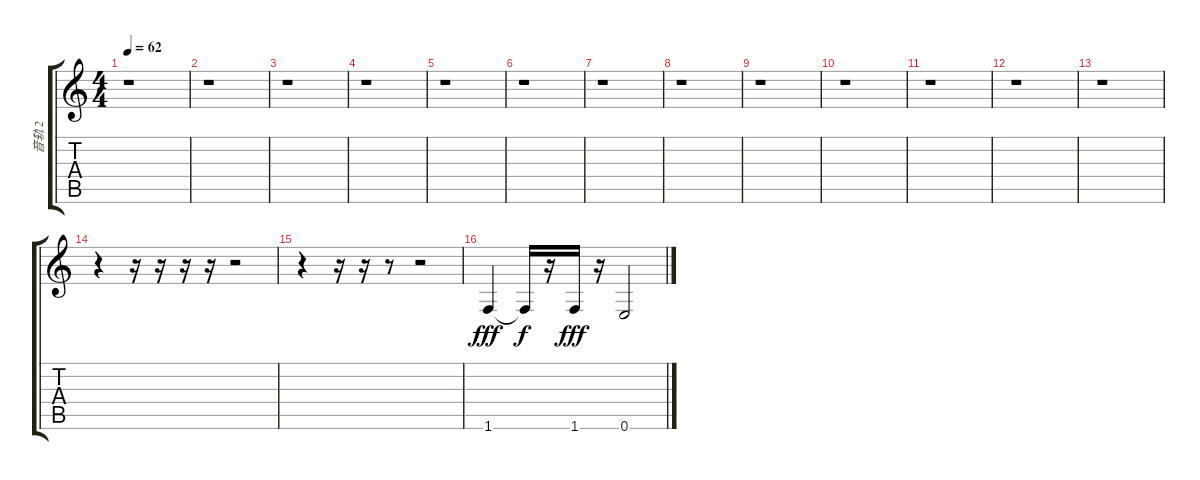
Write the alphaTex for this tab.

\track ("音轨 2" "音轨 2") {instrument electricbassfinger}
\staff {score tabs}
\tuning (E4 B3 G3 D3 A2 E2) {hide}
\ts (4 4)
\tempo 62
\clef g2
\ks c
r.1{dy fff instrument electricbassfinger} |
r.1 |
r.1 |
r.1 |
r.1 |
r.1 |
r.1 |
r.1 |
r.1 |
r.1 |
r.1 |
r.1 |
r.1 |
r.4 r.16 r.16 r.16 r.16 r.2 |
r.4 r.16 r.16 r.8 r.2 |
1.6.4 1.6{t}.16{dy f} r.16 1.6.16{dy fff} r.16 0.6.2
